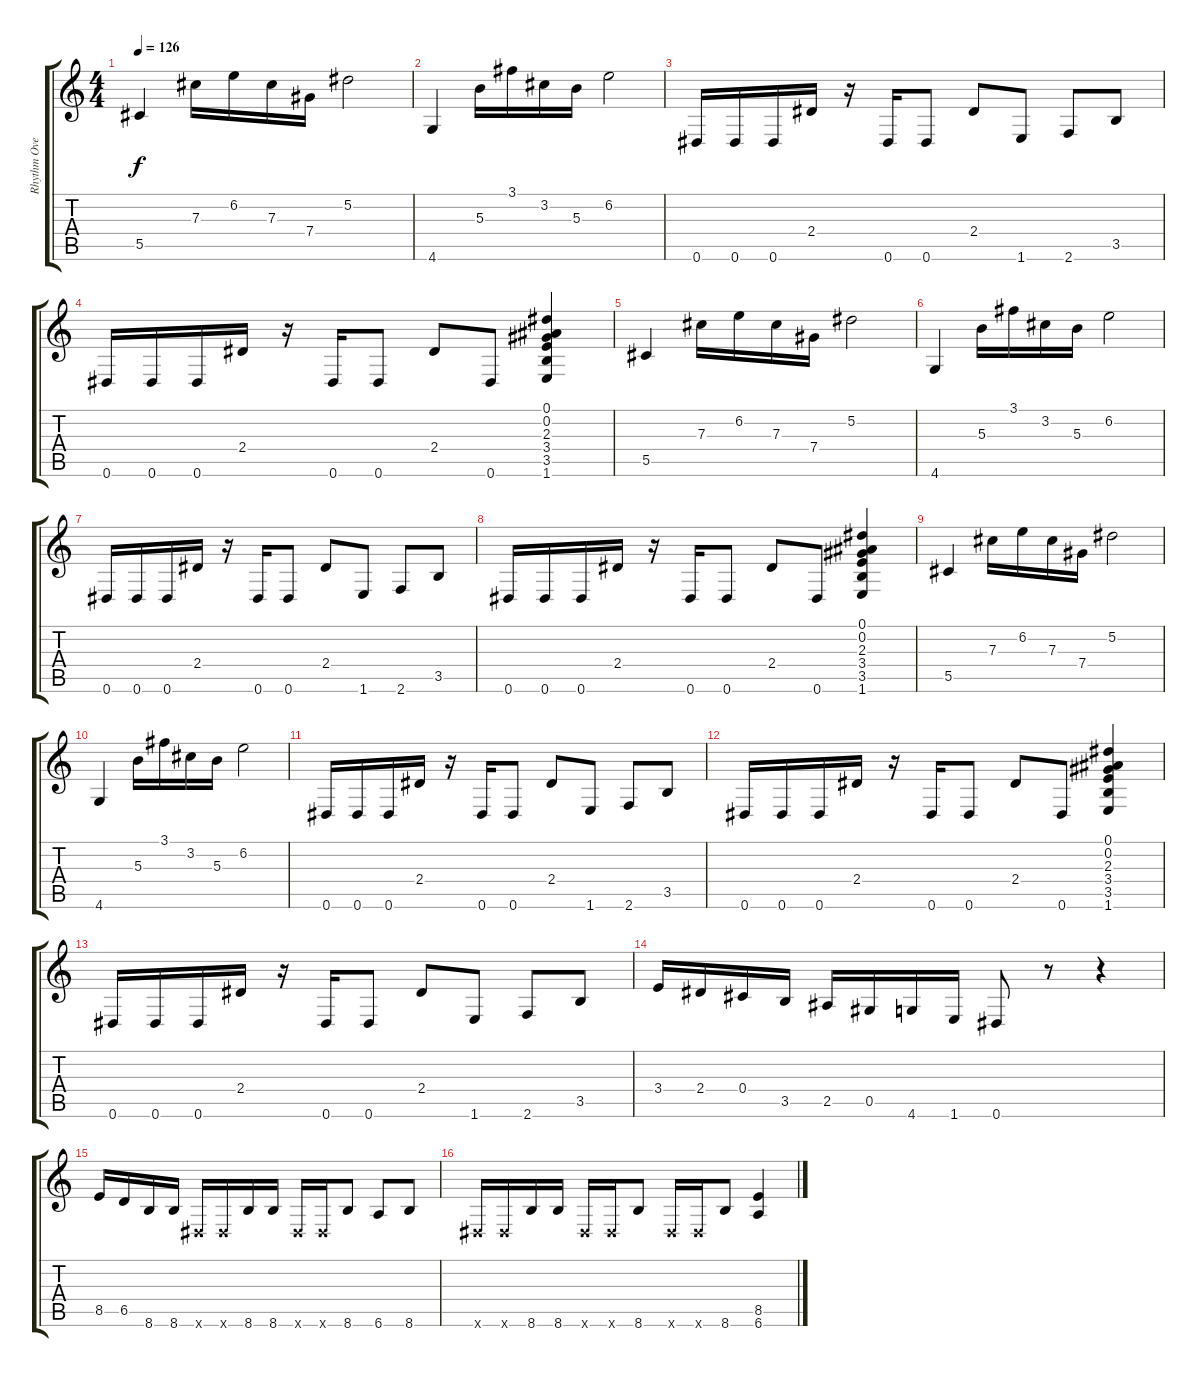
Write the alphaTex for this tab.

\track ("Rhythm Overdub" "Rhythm Ove") {instrument distortionguitar}
\staff {score tabs}
\tuning (Eb4 Bb3 Gb3 Db3 Ab2 Eb2) {hide}
\ts (4 4)
\tempo 126
\clef g2
\ks c
5.5.4{dy f} 7.3.16 6.2.16 7.3.16 7.4.16 5.2.2 |
4.6.4 5.3.16 3.1.16 3.2.16 5.3.16 6.2.2 |
0.6.16 0.6.16 0.6.16 2.4.16 r.16 0.6.16 0.6.8 2.4.8 1.6.8 2.6.8 3.5.8 |
0.6.16 0.6.16 0.6.16 2.4.16 r.16 0.6.16 0.6.8 2.4.8 0.6.8 (0.1 0.2 2.3 3.4 3.5 1.6).4 |
5.5.4 7.3.16 6.2.16 7.3.16 7.4.16 5.2.2 |
4.6.4 5.3.16 3.1.16 3.2.16 5.3.16 6.2.2 |
0.6.16 0.6.16 0.6.16 2.4.16 r.16 0.6.16 0.6.8 2.4.8 1.6.8 2.6.8 3.5.8 |
0.6.16 0.6.16 0.6.16 2.4.16 r.16 0.6.16 0.6.8 2.4.8 0.6.8 (0.1 0.2 2.3 3.4 3.5 1.6).4 |
5.5.4 7.3.16 6.2.16 7.3.16 7.4.16 5.2.2 |
4.6.4 5.3.16 3.1.16 3.2.16 5.3.16 6.2.2 |
0.6.16 0.6.16 0.6.16 2.4.16 r.16 0.6.16 0.6.8 2.4.8 1.6.8 2.6.8 3.5.8 |
0.6.16 0.6.16 0.6.16 2.4.16 r.16 0.6.16 0.6.8 2.4.8 0.6.8 (0.1 0.2 2.3 3.4 3.5 1.6).4 |
0.6.16 0.6.16 0.6.16 2.4.16 r.16 0.6.16 0.6.8 2.4.8 1.6.8 2.6.8 3.5.8 |
3.4.16 2.4.16 0.4.16 3.5.16 2.5.16 0.5.16 4.6.16 1.6.16 0.6.8 r.8 r.4 |
8.5.16 6.5.16 8.6.16 8.6.16 0.6{x}.16 0.6{x}.16 8.6.16 8.6.16 0.6{x}.16 0.6{x}.16 8.6.8 6.6.8 8.6.8 |
0.6{x}.16 0.6{x}.16 8.6.16 8.6.16 0.6{x}.16 0.6{x}.16 8.6.8 0.6{x}.16 0.6{x}.16 8.6.8 (8.5 6.6).4
